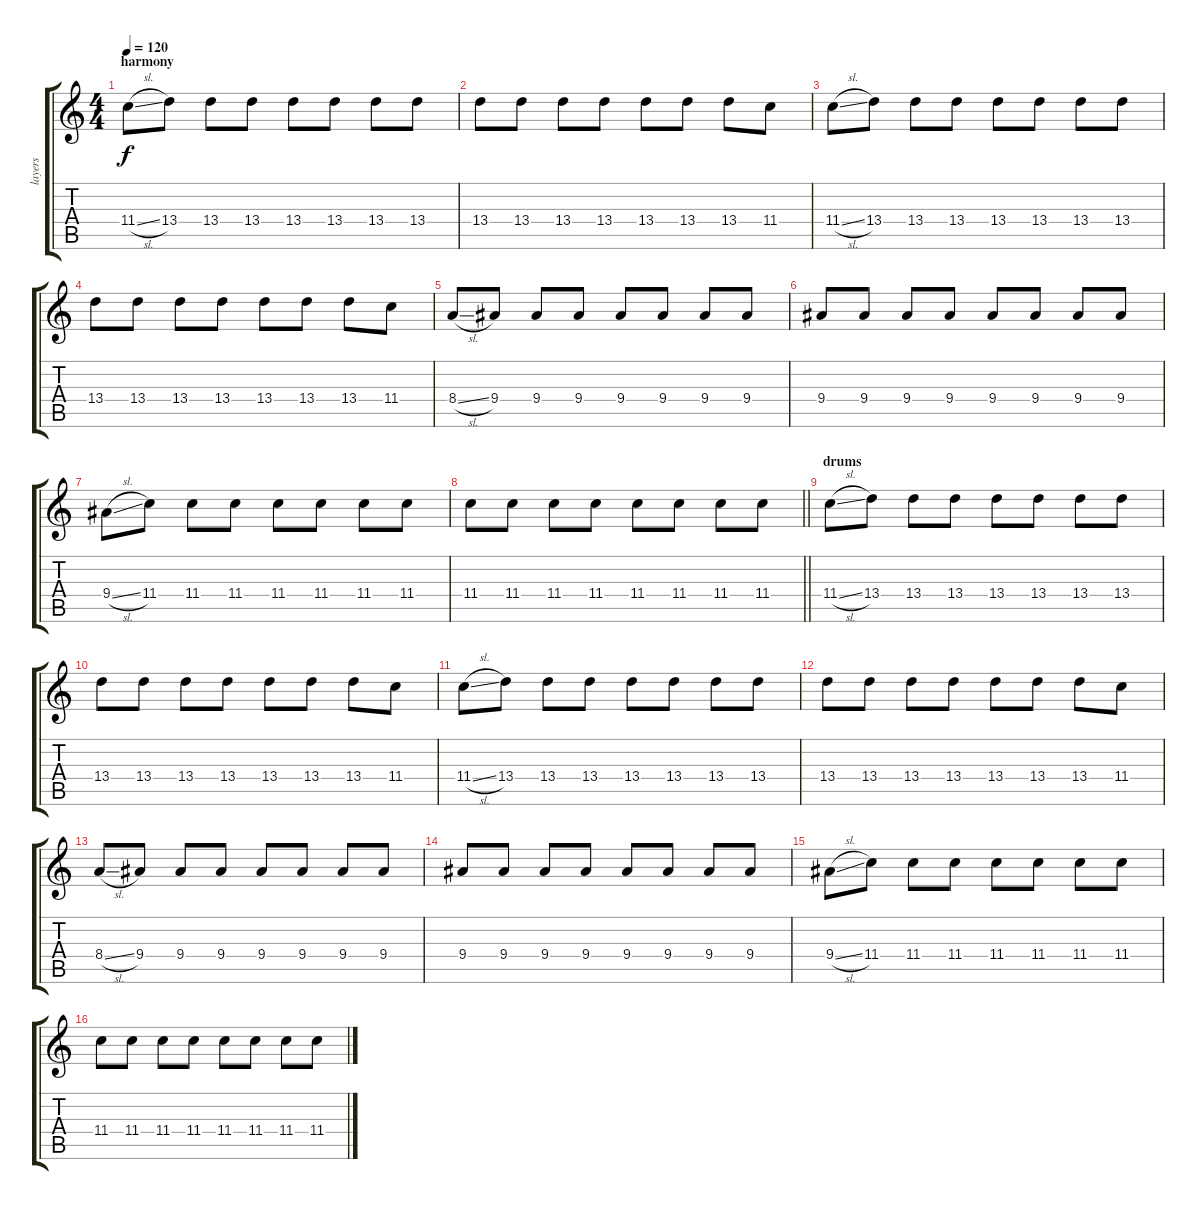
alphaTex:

\track ("layers" "layers") {instrument electricguitarjazz}
\staff {score tabs}
\tuning (Eb4 Bb3 Gb3 Db3 Ab2 Db2) {hide}
\ts (4 4)
\section ("" "harmony")
\tempo 120
\clef g2
\ks c
11.4{sl}.8{dy f} 13.4.8 13.4.8 13.4.8 13.4.8 13.4.8 13.4.8 13.4.8 |
13.4.8 13.4.8 13.4.8 13.4.8 13.4.8 13.4.8 13.4.8 11.4.8 |
11.4{sl}.8 13.4.8 13.4.8 13.4.8 13.4.8 13.4.8 13.4.8 13.4.8 |
13.4.8 13.4.8 13.4.8 13.4.8 13.4.8 13.4.8 13.4.8 11.4.8 |
8.4{sl}.8 9.4.8 9.4.8 9.4.8 9.4.8 9.4.8 9.4.8 9.4.8 |
9.4.8 9.4.8 9.4.8 9.4.8 9.4.8 9.4.8 9.4.8 9.4.8 |
9.4{sl}.8 11.4.8 11.4.8 11.4.8 11.4.8 11.4.8 11.4.8 11.4.8 |
\barLineRight lightlight
11.4.8 11.4.8 11.4.8 11.4.8 11.4.8 11.4.8 11.4.8 11.4.8 |
\section ("" "drums")
11.4{sl}.8 13.4.8 13.4.8 13.4.8 13.4.8 13.4.8 13.4.8 13.4.8 |
13.4.8 13.4.8 13.4.8 13.4.8 13.4.8 13.4.8 13.4.8 11.4.8 |
11.4{sl}.8 13.4.8 13.4.8 13.4.8 13.4.8 13.4.8 13.4.8 13.4.8 |
13.4.8 13.4.8 13.4.8 13.4.8 13.4.8 13.4.8 13.4.8 11.4.8 |
8.4{sl}.8 9.4.8 9.4.8 9.4.8 9.4.8 9.4.8 9.4.8 9.4.8 |
9.4.8 9.4.8 9.4.8 9.4.8 9.4.8 9.4.8 9.4.8 9.4.8 |
9.4{sl}.8 11.4.8 11.4.8 11.4.8 11.4.8 11.4.8 11.4.8 11.4.8 |
11.4.8 11.4.8 11.4.8 11.4.8 11.4.8 11.4.8 11.4.8 11.4.8
